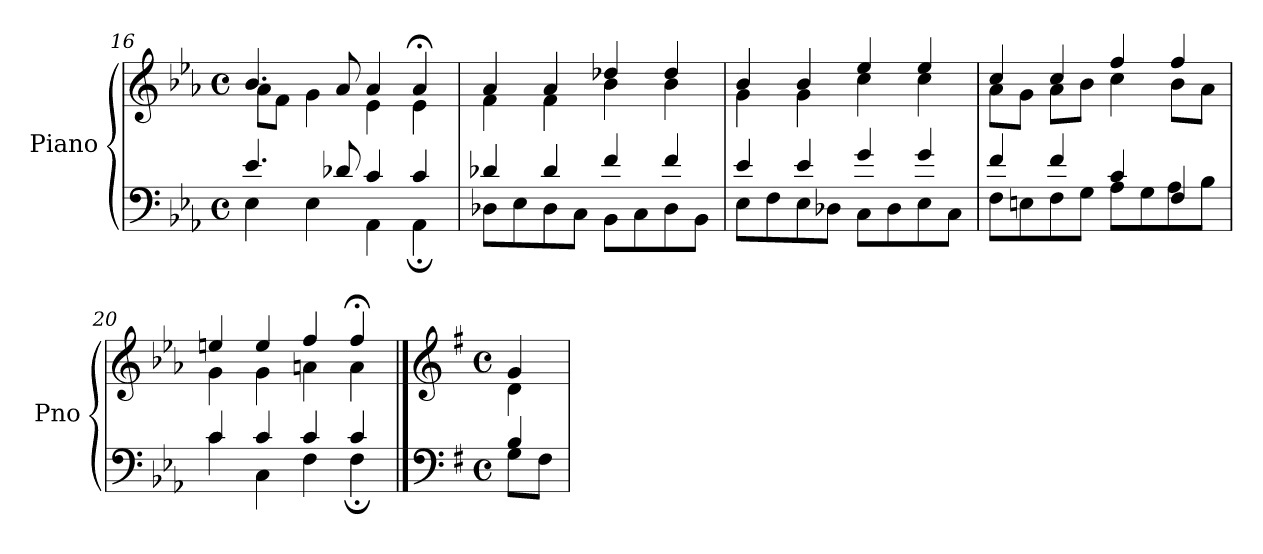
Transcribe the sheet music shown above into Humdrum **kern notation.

**kern	**kern
*part1	*part1
*staff2	*staff1
*I"Piano	*
*I'Pno	*
*clefF4	*clefG2
*k[b-e-a-]	*k[b-e-a-]
*M4/4	*M4/4
*met(c)	*met(c)
=16	=16
*^	*^
4.e-/	4E-\	4.b-/	8a-\L
.	.	.	8f\J
.	4E-\	.	4g\
8d-X/	.	8a-/	.
4c/	4AA-\	4a-/	4e-\
4c/	4AA-;\	4a-;</	4e-\
=17	=17	=17	=17
4d-X/	8D-X\L	4a-/	4f\
.	8E-\	.	.
4d-/	8D-\	4a-/	4f\
.	8C\J	.	.
4f/	8BB-\L	4dd-X/	4b-\
.	8C\	.	.
4f/	8D-\	4dd-/	4b-\
.	8BB-\J	.	.
=18	=18	=18	=18
4e-/	8E-\L	4b-/	4g\
.	8F\	.	.
4e-/	8E-\	4b-/	4g\
.	8D-X\J	.	.
4g/	8C\L	4ee-/	4cc\
.	8D-\	.	.
4g/	8E-\	4ee-/	4cc\
.	8C\J	.	.
=19	=19	=19	=19
4f/	8F\L	4cc/	8a-\L
.	8En\	.	8g\J
4f/	8F\	4cc/	8a-\L
.	8G\J	.	8b-\J
4c/	8A-\L	4ff/	4cc\
.	8G\	.	.
4F/	8A-\	4ff/	8b-\L
.	8B-\J	.	8a-\J
=20	=20	=20	=20
4c/	4c\	4een/	4g\
4c/	4C\	4ee/	4g\
4c/	4F\	4ff/	4an\
4c/	4F;\	4ff;</	4a\
==1	==1	==1	==1
*clefF4	*	*clefG2	*
*k[f#]	*	*k[f#]	*
*M4/4	*	*M4/4	*
*met(c)	*	*met(c)	*
4B/	8G\L	4g/	4d\
.	8F#\J	.	.
*v	*v	*	*
*	*v	*v
=	=
*-	*-
